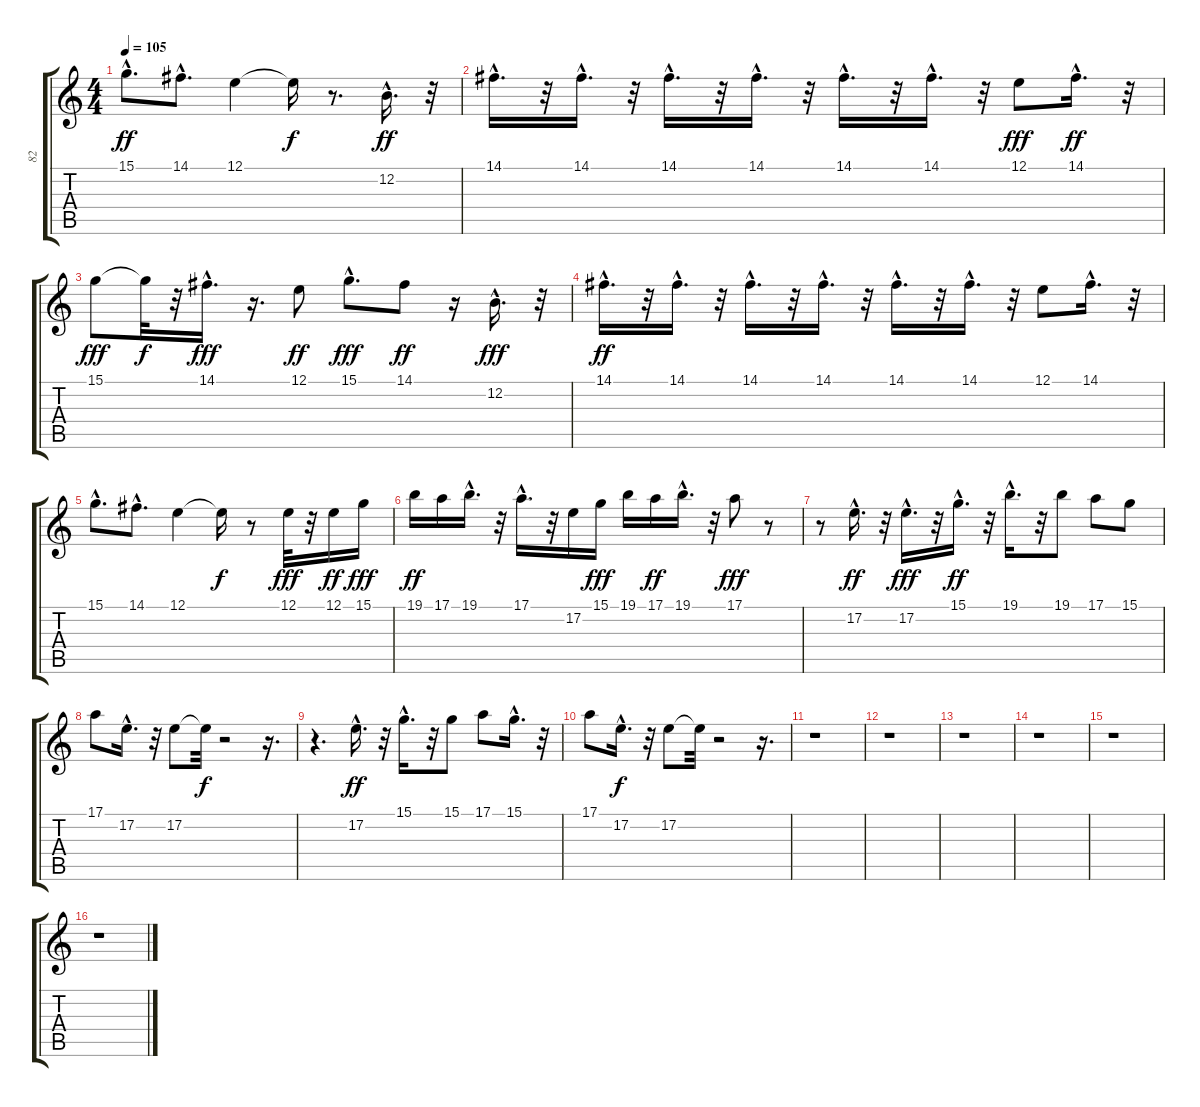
\track ("82" "82") {instrument lead2sawtooth}
\staff {score tabs}
\tuning (E4 B3 G3 D3 A2 E2) {hide}
\ts (4 4)
\tempo 105
\clef g2
\ks c
15.1{hac}.8{d dy ff} 14.1{hac}.8{d} 12.1.4 12.1{t}.16{dy f} r.8{d} 12.2{hac}.16{d dy ff} r.32 |
14.1{hac}.16{d} r.32 14.1{hac}.16{d} r.32 14.1{hac}.16{d} r.32 14.1{hac}.16{d} r.32 14.1{hac}.16{d} r.32 14.1{hac}.16{d} r.32 12.1.8{dy fff} 14.1{hac}.16{d dy ff} r.32 |
15.1.8{dy fff} 15.1{t}.32{dy f} r.32 14.1{hac}.16{d dy fff} r.16{d} 12.1.8{dy ff} 15.1{hac}.8{d dy fff} 14.1.8{dy ff} r.16 12.2{hac}.16{d dy fff} r.32 |
14.1{hac}.16{d dy ff} r.32 14.1{hac}.16{d} r.32 14.1{hac}.16{d} r.32 14.1{hac}.16{d} r.32 14.1{hac}.16{d} r.32 14.1{hac}.16{d} r.32 12.1.8 14.1{hac}.16{d} r.32 |
15.1{hac}.8{d} 14.1{hac}.8{d} 12.1.4 12.1{t}.16{dy f} r.8 12.1.32{dy fff} r.32 12.1.16{dy ff} 15.1.16{dy fff} |
19.1.16{dy ff} 17.1.16 19.1{hac}.16{d} r.32 17.1{hac}.16{d} r.32 17.2.16 15.1.16{dy fff} 19.1.16 17.1.16{dy ff} 19.1{hac}.16{d} r.32 17.1.8{dy fff} r.8 |
r.8 17.2{hac}.16{d dy ff} r.32 17.2{hac}.16{d dy fff} r.32 15.1{hac}.16{d dy ff} r.32 19.1{hac}.16{d} r.32 19.1.8 17.1.8 15.1.8 |
17.1.8 17.2{hac}.16{d} r.32 17.2.8 17.2{t}.32{dy f} r.2 r.16{d} |
r.4{d} 17.2{hac}.16{d dy ff} r.32 15.1{hac}.16{d} r.32 15.1.8 17.1.8 15.1{hac}.16{d} r.32 |
17.1.8 17.2{hac}.16{d dy f} r.32 17.2.8 17.2{t}.32 r.2 r.16{d} |
r.1 |
r.1 |
r.1 |
r.1 |
r.1 |
r.1
